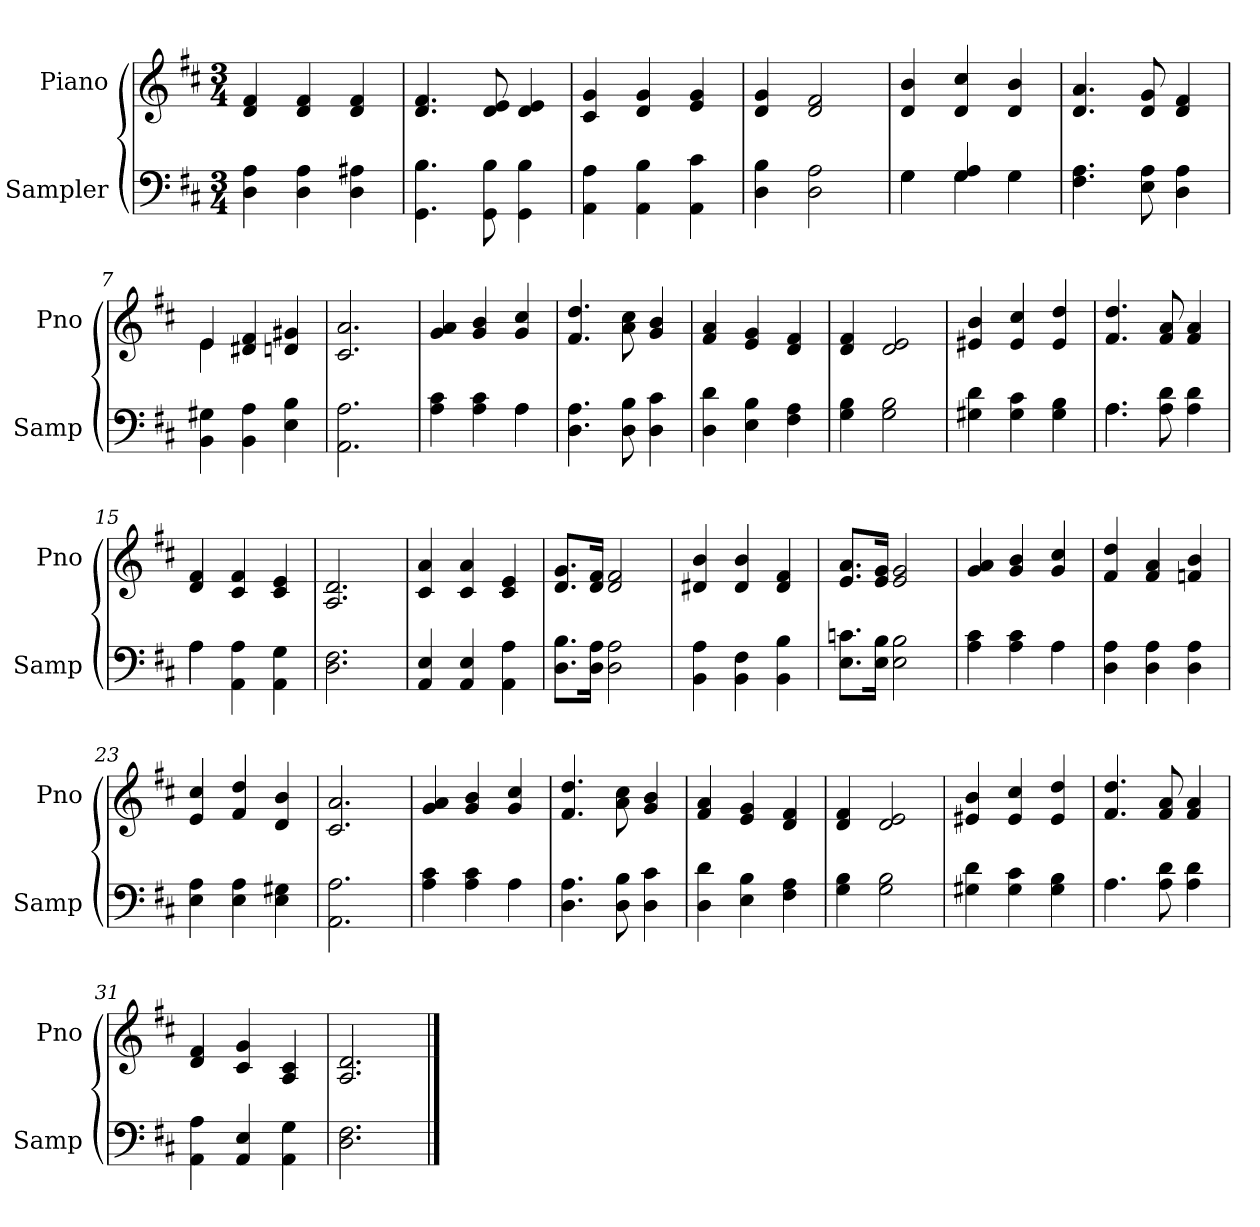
**kern	**kern
*part2	*part1
*staff2	*staff1
*I"Sampler	*I"Piano
*I'Samp	*I'Pno
*clefF4	*clefG2
*k[f#c#]	*k[f#c#]
*D:	*D:
*M3/4	*M3/4
=1	=1
4D 4A	4d 4f#
4D 4A	4d 4f#
4D 4A#X	4d 4f#
=2	=2
4.GG 4.B	4.d 4.f#
8GG 8B	8d 8e
4GG 4B	4d 4e
=3	=3
4AA 4A	4c# 4g
4AA 4B	4d 4g
4AA 4c#	4e 4g
=4	=4
4D 4B	4d 4g
2D 2A	2d 2f#
=5	=5
*^	*
4G\	4G	4d 4b
4G 4A	4G	4d 4cc#
4G\	4ryy	4d 4b
*v	*v	*
=6	=6
4.F# 4.A	4.d 4.a
8E 8A	8d 8g
4D 4A	4d 4f#
=7	=7
*	*^
4BB 4G#X	4e/	4e
4BB 4A	4d#X 4f#	2ryy
4E 4B	4dn 4g#X	.
*	*v	*v
=8	=8
2.AA 2.A	2.c# 2.a
=9	=9
*^	*
4A 4c#	2ryy	4g 4a
4A 4c#	.	4g 4b
4A\	4A	4g 4cc#
*v	*v	*
=10	=10
4.D 4.A	4.f# 4.dd
8D 8B	8a 8cc#
4D 4c#	4g 4b
=11	=11
4D 4d	4f# 4a
4E 4B	4e 4g
4F# 4A	4d 4f#
=12	=12
4G 4B	4d 4f#
2G 2B	2d 2e
=13	=13
4G#X 4d	4e#X 4b
4G# 4c#	4e# 4cc#
4G# 4B	4e# 4dd
=14	=14
*^	*
4.A\	4.A	4.f# 4.dd
8A 8d	4.ryy	8f# 8a
4A 4d	.	4f# 4a
=15	=15	=15
4A\	4A	4d 4f#
4AA 4A	2ryy	4c# 4f#
4AA 4G	.	4c# 4e
*v	*v	*
=16	=16
2.D 2.F#	2.A 2.d
=17	=17
4AA 4E	4c# 4a
4AA 4E	4c# 4a
4AA 4A	4c# 4e
=18	=18
8.D\ 8.B\L	8.d/ 8.g/L
16D\ 16A\Jk	16d/ 16f#/Jk
2D 2A	2d 2f#
=19	=19
4BB 4A	4d#X 4b
4BB 4F#	4d# 4b
4BB 4B	4d# 4f#
=20	=20
8.E\ 8.cn\L	8.e/ 8.a/L
16E\ 16B\Jk	16e/ 16g/Jk
2E 2B	2e 2g
=21	=21
4A 4c#	4g 4a
4A 4c#	4g 4b
4A	4g 4cc#
=22	=22
4D 4A	4f# 4dd
4D 4A	4f# 4a
4D 4A	4fn 4b
=23	=23
4E 4A	4e 4cc#
4E 4A	4f# 4dd
4E 4G#X	4d 4b
=24	=24
2.AA 2.A	2.c# 2.a
=25	=25
4A 4c#	4g/ 4a/
4A 4c#	4g 4b
4A	4g 4cc#
=26	=26
4.D 4.A	4.f# 4.dd
8D 8B	8a 8cc#
4D 4c#	4g 4b
=27	=27
4D 4d	4f# 4a
4E 4B	4e 4g
4F# 4A	4d 4f#
=28	=28
4G 4B	4d 4f#
2G 2B	2d/ 2e/
=29	=29
4G#X 4d	4e#X 4b
4G# 4c#	4e# 4cc#
4G# 4B	4e# 4dd
=30	=30
4.A	4.f# 4.dd
8A 8d	8f# 8a
4A 4d	4f# 4a
=31	=31
4AA 4A	4d 4f#
4AA 4E	4c# 4g
4AA 4G	4A 4c#
=32	=32
2.D 2.F#	2.A 2.d
==	==
*-	*-
